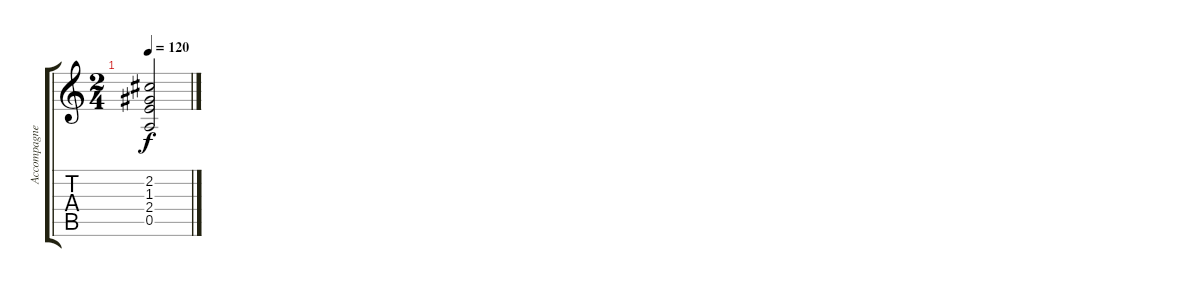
\track ("Accompagnement" "Accompagne") {instrument electricguitarjazz}
\staff {score tabs}
\tuning (E4 B3 G3 D3 A2 E2) {hide}
\ts (2 4)
\tempo 120
\clef g2
\ks c
(2.2 1.3 2.4 0.5).2{dy f}
